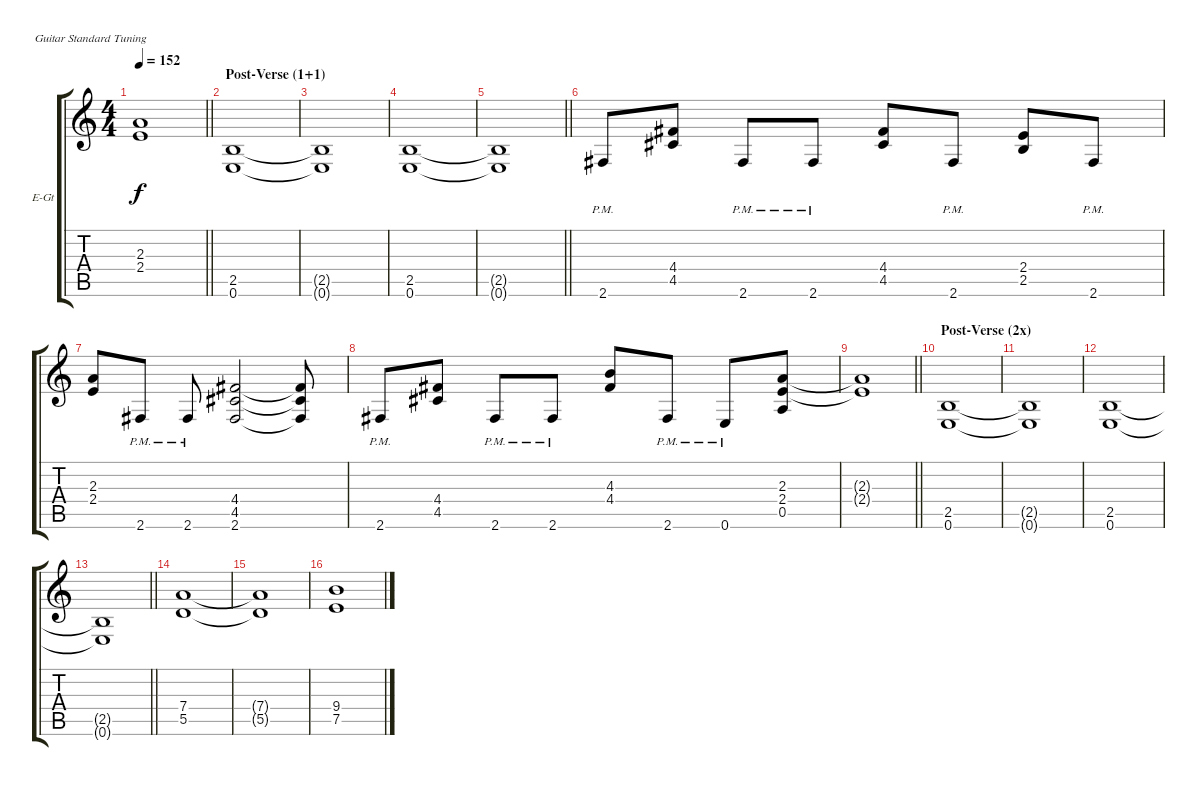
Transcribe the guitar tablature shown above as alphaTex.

\bracketExtendMode groupsimilarinstruments
\firstSystemTrackNameOrientation horizontal
\otherSystemsTrackNameOrientation horizontal
\track ("Gtr 1" "E-Gt") {instrument overdrivenguitar}
\staff {score tabs}
\tuning (E4 B3 G3 D3 A2 E2)
\ts (4 4)
\tempo 152
\clef g2
\barLineRight lightlight
\ks c
(2.3{t} 2.4{t}).1{dy f} |
\section ("" "Post-Verse (1+1)")
(2.5 0.6).1 |
(2.5{t} 0.6{t}).1 |
(2.5 0.6).1 |
\barLineRight lightlight
(2.5{t} 0.6{t}).1 |
2.6{pm}.8 (4.4 4.5).8 2.6{pm}.8 2.6{pm}.8 (4.4 4.5).8 2.6{pm}.8 (2.4 2.5).8 2.6{pm}.8 |
(2.3 2.4).8 2.6{pm}.8 2.6{pm}.8 (4.4 4.5 2.6).2 (4.4{t} 4.5{t} 2.6{t}).8 |
2.6{pm}.8 (4.4 4.5).8 2.6{pm}.8 2.6{pm}.8 (4.3 4.4).8 2.6{pm}.8 0.6{pm}.8 (2.3 2.4 0.5).8 |
\barLineRight lightlight
(2.3{t} 2.4{t}).1 |
\section ("" "Post-Verse (2x)")
(2.5 0.6).1 |
(2.5{t} 0.6{t}).1 |
(2.5 0.6).1 |
\barLineRight lightlight
(2.5{t} 0.6{t}).1 |
(7.4 5.5).1 |
(7.4{t} 5.5{t}).1 |
(9.4 7.5).1
